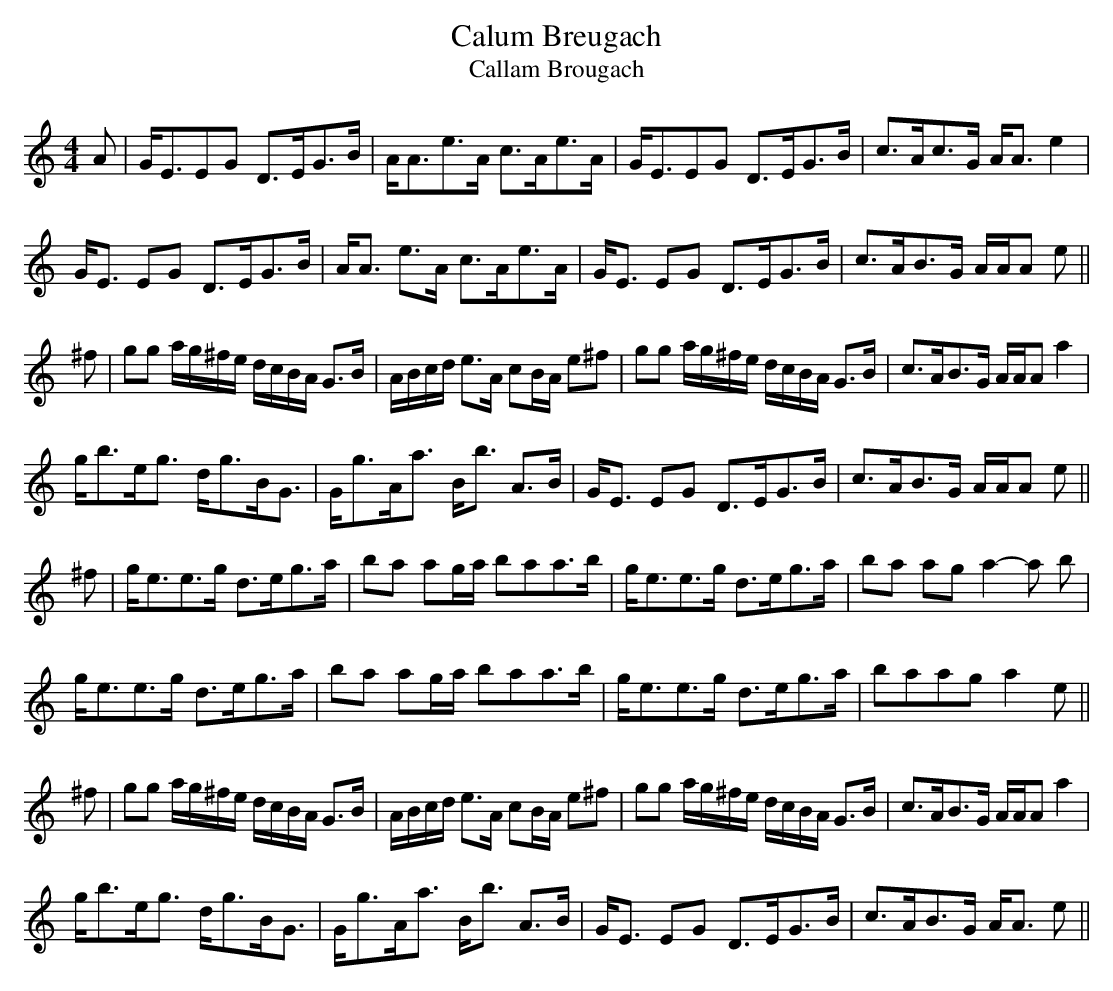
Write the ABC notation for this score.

X:1
T:Calum Breugach
T:Callam Brougach
M:4/4
L:1/8
K:Am
A|G<EEG D>EG>B|A<Ae>A c>Ae>A|G<EEG D>EG>B|c>Ac>G A<A e2|
G<E EG D>EG>B|A<A e>A c>Ae>A|G<E EG D>EG>B|c>AB>G A/A/A e||
^f|gg a/g/^f/e/ d/c/B/A/ G>B|A/B/c/d/ e>A cB/A/ e^f|\
gg a/g/^f/e/ d/c/B/A/ G>B|c>AB>G A/A/A a2|
g<be<g d<gB<G|G<gA<a B<b A>B|G<E EG D>EG>B|c>AB>G A/A/A e||
^f|g<ee>g d>eg>a|ba ag/a/ baa>b|g<ee>g d>eg>a|ba ag a2-a b|
g<ee>g d>eg>a|ba ag/a/ baa>b|g<ee>g d>eg>a|baag a2 e||
^f|gg a/g/^f/e/ d/c/B/A/ G>B|A/B/c/d/ e>A cB/A/ e^f|\
gg a/g/^f/e/ d/c/B/A/ G>B|c>AB>G A/A/A a2|
g<be<g d<gB<G|G<gA<a B<b A>B|G<E EG D>EG>B|c>AB>G A<A e||
